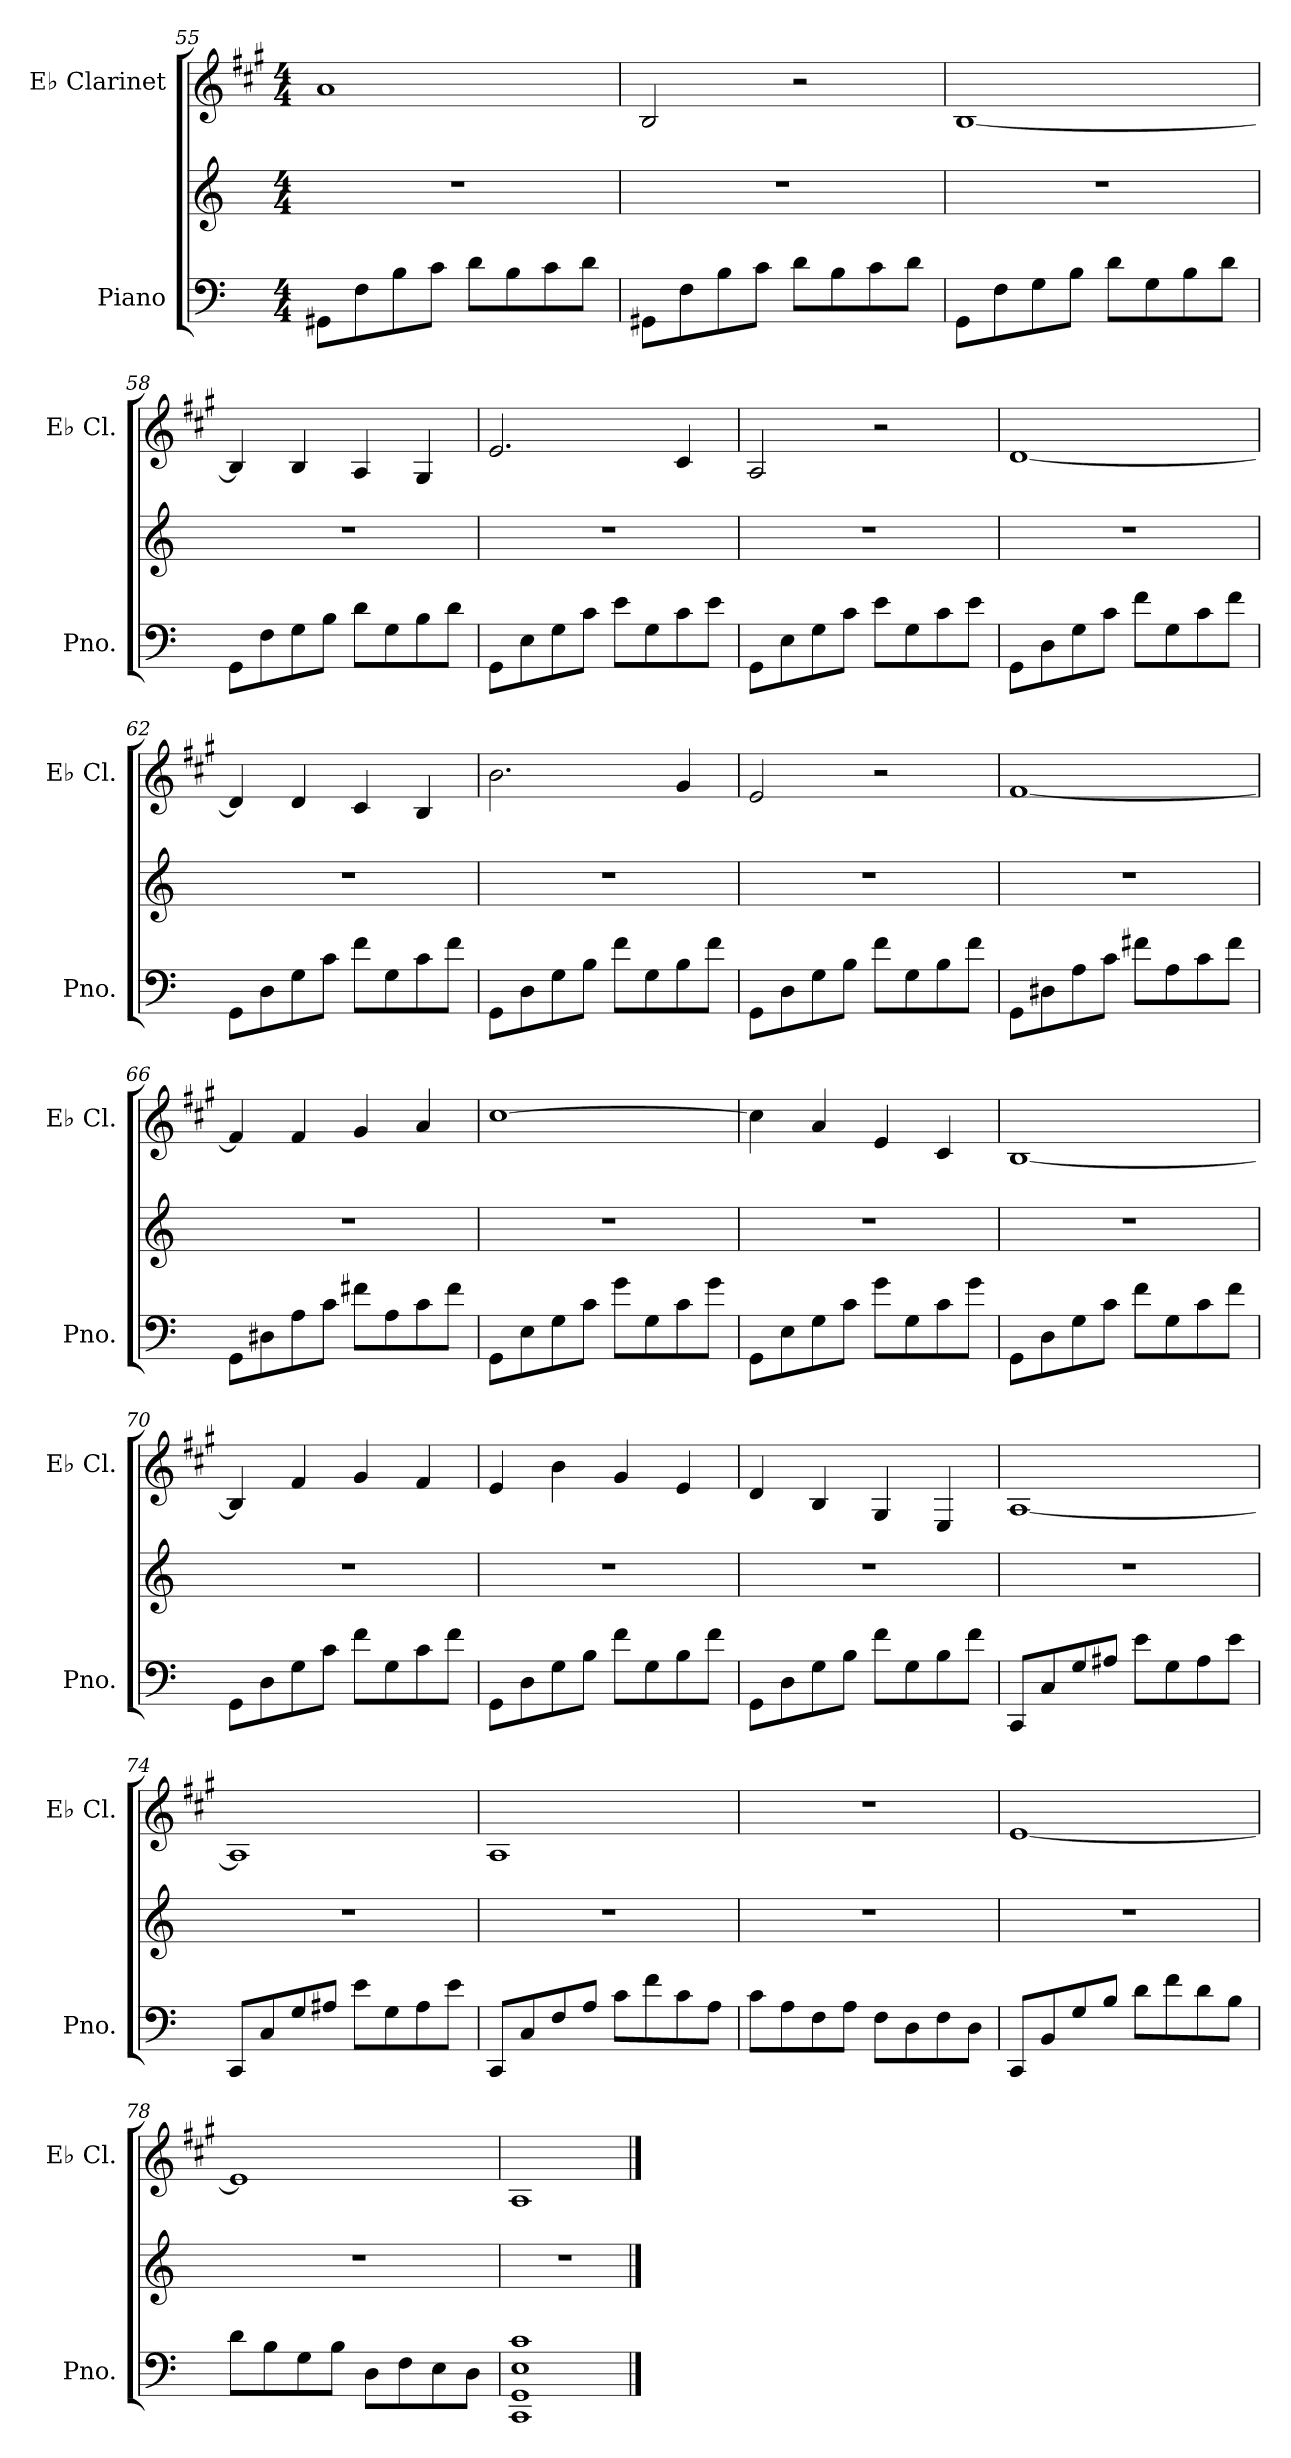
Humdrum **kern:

**kern	**kern	**kern
*part2	*part2	*part1
*staff3	*staff2	*staff1
*I"Piano	*	*I"E♭ Clarinet
*I'Pno.	*	*I'E♭ Cl.
*clefF4	*clefG2	*clefG2
*	*	*ITrd-2c-3
*k[]	*k[]	*k[]
*C:	*C:	*C:
*M4/4	*M4/4	*M4/4
=55	=55	=55
8GG#X\L	1r	1cc
8F\	.	.
8B\	.	.
8c\J	.	.
8d\L	.	.
8B\	.	.
8c\	.	.
8d\J	.	.
=56	=56	=56
8GG#X\L	1r	2d/
8F\	.	.
8B\	.	.
8c\J	.	.
8d\L	.	2r
8B\	.	.
8c\	.	.
8d\J	.	.
!!LO:LB:g=z
=57	=57	=57
8GG\L	1r	[1d
8F\	.	.
8G\	.	.
8B\J	.	.
8d\L	.	.
8G\	.	.
8B\	.	.
8d\J	.	.
=58	=58	=58
8GG\L	1r	4d/]
8F\	.	.
8G\	.	4d/
8B\J	.	.
8d\L	.	4c/
8G\	.	.
8B\	.	4B/
8d\J	.	.
=59	=59	=59
8GG\L	1r	2.g/
8E\	.	.
8G\	.	.
8c\J	.	.
8e\L	.	.
8G\	.	.
8c\	.	4e/
8e\J	.	.
=60	=60	=60
8GG\L	1r	2c/
8E\	.	.
8G\	.	.
8c\J	.	.
8e\L	.	2r
8G\	.	.
8c\	.	.
8e\J	.	.
!!LO:PB:g=z
=61	=61	=61
8GG\L	1r	[1f
8D\	.	.
8G\	.	.
8c\J	.	.
8f\L	.	.
8G\	.	.
8c\	.	.
8f\J	.	.
=62	=62	=62
8GG\L	1r	4f/]
8D\	.	.
8G\	.	4f/
8c\J	.	.
8f\L	.	4e/
8G\	.	.
8c\	.	4d/
8f\J	.	.
=63	=63	=63
8GG\L	1r	2.dd\
8D\	.	.
8G\	.	.
8B\J	.	.
8f\L	.	.
8G\	.	.
8B\	.	4b/
8f\J	.	.
=64	=64	=64
8GG\L	1r	2g/
8D\	.	.
8G\	.	.
8B\J	.	.
8f\L	.	2r
8G\	.	.
8B\	.	.
8f\J	.	.
!!LO:LB:g=z
=65	=65	=65
8GG\L	1r	[1a
8D#X\	.	.
8A\	.	.
8c\J	.	.
8f#X\L	.	.
8A\	.	.
8c\	.	.
8f#\J	.	.
=66	=66	=66
8GG\L	1r	4a/]
8D#X\	.	.
8A\	.	4a/
8c\J	.	.
8f#X\L	.	4b/
8A\	.	.
8c\	.	4cc/
8f#\J	.	.
=67	=67	=67
8GG\L	1r	[1ee
8E\	.	.
8G\	.	.
8c\J	.	.
8g\L	.	.
8G\	.	.
8c\	.	.
8g\J	.	.
=68	=68	=68
8GG\L	1r	4ee\]
8E\	.	.
8G\	.	4cc/
8c\J	.	.
8g\L	.	4g/
8G\	.	.
8c\	.	4e/
8g\J	.	.
!!LO:LB:g=z
=69	=69	=69
8GG\L	1r	[1d
8D\	.	.
8G\	.	.
8c\J	.	.
8f\L	.	.
8G\	.	.
8c\	.	.
8f\J	.	.
=70	=70	=70
8GG\L	1r	4d/]
8D\	.	.
8G\	.	4a/
8c\J	.	.
8f\L	.	4b/
8G\	.	.
8c\	.	4a/
8f\J	.	.
=71	=71	=71
8GG\L	1r	4g/
8D\	.	.
8G\	.	4dd\
8B\J	.	.
8f\L	.	4b/
8G\	.	.
8B\	.	4g/
8f\J	.	.
=72	=72	=72
8GG\L	1r	4f/
8D\	.	.
8G\	.	4d/
8B\J	.	.
8f\L	.	4B/
8G\	.	.
8B\	.	4G/
8f\J	.	.
!!LO:LB:g=z
=73	=73	=73
8CC/L	1r	[1c
8C/	.	.
8G/	.	.
8A#X/J	.	.
8e\L	.	.
8G\	.	.
8A#\	.	.
8e\J	.	.
=74	=74	=74
8CC/L	1r	1c]
8C/	.	.
8G/	.	.
8A#X/J	.	.
8e\L	.	.
8G\	.	.
8A#\	.	.
8e\J	.	.
=75	=75	=75
8CC/L	1r	1c
8C/	.	.
8F/	.	.
8A/J	.	.
8c\L	.	.
8f\	.	.
8c\	.	.
8A\J	.	.
=76	=76	=76
8c\L	1r	1r
8A\	.	.
8F\	.	.
8A\J	.	.
8F\L	.	.
8D\	.	.
8F\	.	.
8D\J	.	.
!!LO:PB:g=z
=77	=77	=77
8CC/L	1r	[1g
8BB/	.	.
8G/	.	.
8B/J	.	.
8d\L	.	.
8f\	.	.
8d\	.	.
8B\J	.	.
=78	=78	=78
8d\L	1r	1g]
8B\	.	.
8G\	.	.
8B\J	.	.
8D\L	.	.
8F\	.	.
8E\	.	.
8D\J	.	.
=79	=79	=79
1CC 1GG 1E 1c	1r	1c
==	==	==
*-	*-	*-
